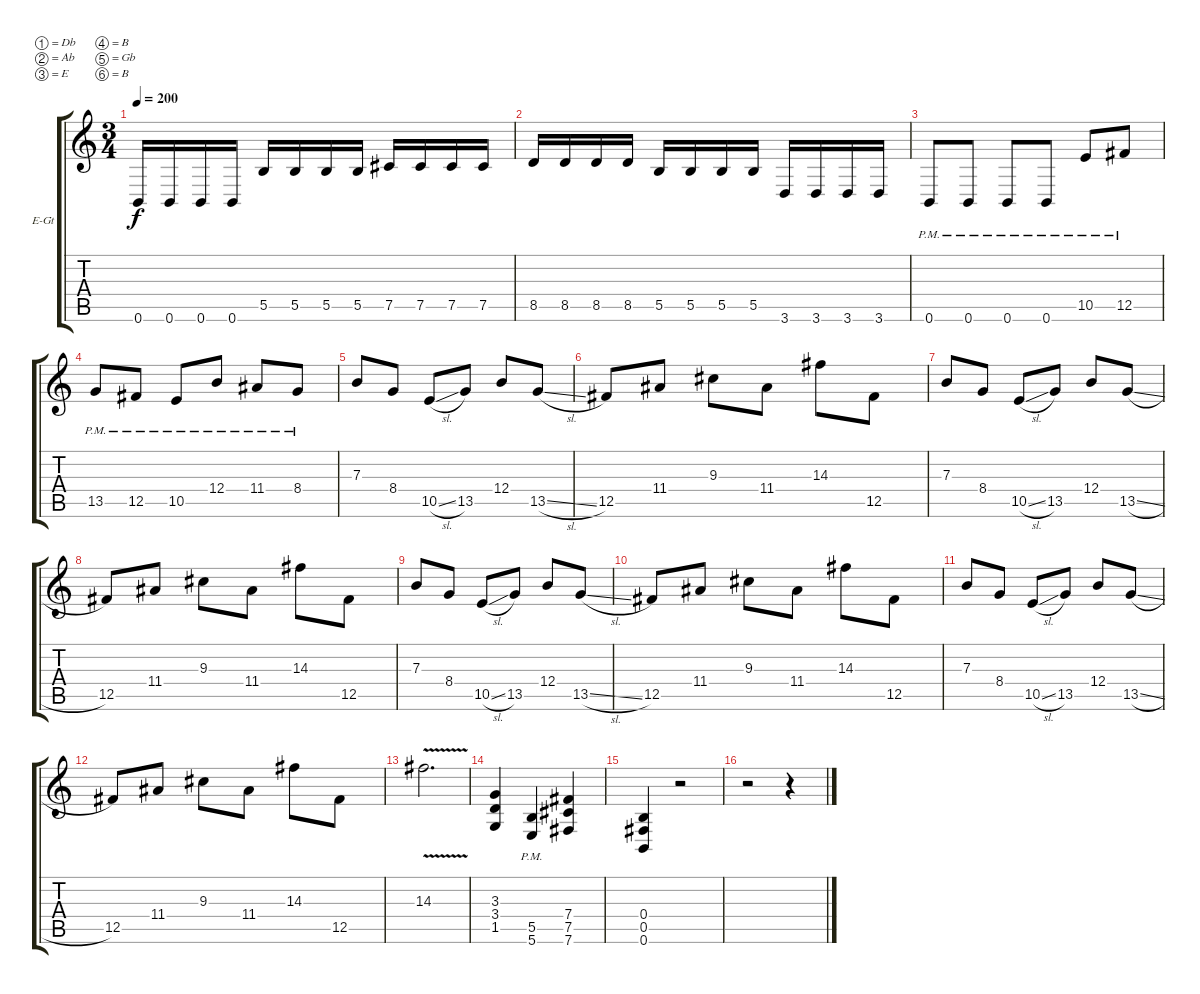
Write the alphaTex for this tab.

\bracketExtendMode groupsimilarinstruments
\firstSystemTrackNameOrientation horizontal
\otherSystemsTrackNameOrientation horizontal
\track ("Track 2" "E-Gt") {multiBarRest instrument overdrivenguitar}
\staff {score tabs}
\tuning (Db4 Ab3 E3 B2 Gb2 B1)
\ts (3 4)
\tempo 200
\clef g2
\ks c
0.6.16{dy f} 0.6.16 0.6.16 0.6.16 5.5.16 5.5.16 5.5.16 5.5.16 7.5.16 7.5.16 7.5.16 7.5.16 |
8.5.16 8.5.16 8.5.16 8.5.16 5.5.16 5.5.16 5.5.16 5.5.16 3.6.16 3.6.16 3.6.16 3.6.16 |
0.6{pm}.8 0.6{pm}.8 0.6{pm}.8 0.6{pm}.8 10.5{pm}.8 12.5{pm}.8 |
13.5{pm}.8 12.5{pm}.8 10.5{pm}.8 12.4{pm}.8 11.4{pm}.8 8.4{pm}.8 |
7.3.8 8.4.8 10.5{sl}.8 13.5.8 12.4.8 13.5{sl}.8 |
12.5.8 11.4.8 9.3.8 11.4.8 14.3.8 12.5.8 |
7.3.8 8.4.8 10.5{sl}.8 13.5.8 12.4.8 13.5{sl}.8 |
12.5.8 11.4.8 9.3.8 11.4.8 14.3.8 12.5.8 |
7.3.8 8.4.8 10.5{sl}.8 13.5.8 12.4.8 13.5{sl}.8 |
12.5.8 11.4.8 9.3.8 11.4.8 14.3.8 12.5.8 |
7.3.8 8.4.8 10.5{sl}.8 13.5.8 12.4.8 13.5{sl}.8 |
12.5.8 11.4.8 9.3.8 11.4.8 14.3.8 12.5.8 |
14.3{v}.2{d} |
(3.3 3.4 1.5).4 (5.5{pm} 5.6{pm}).4 (7.4 7.5 7.6).4 |
(0.4 0.5 0.6).4 r.2 |
r.2 r.4
